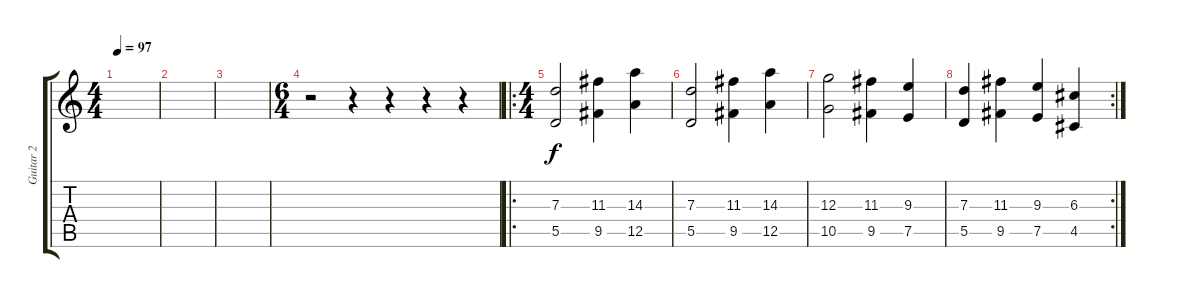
\track ("Guitar 2" "Guitar 2") {instrument distortionguitar}
\staff {score tabs}
\tuning (E4 B3 G3 D3 A2 E2) {hide}
\ts (4 4)
\tempo 97
\clef g2
\ks c
|
|
|
\ts (6 4)
r.2 r.4 r.4 r.4 r.4 |
\ro
\ts (4 4)
(7.3 5.5).2 (11.3 9.5).4 (14.3 12.5).4 |
(7.3 5.5).2 (11.3 9.5).4 (14.3 12.5).4 |
(12.3 10.5).2 (11.3 9.5).4 (9.3 7.5).4 |
\rc 2
(7.3 5.5).4 (11.3 9.5).4 (9.3 7.5).4 (6.3 4.5).4
